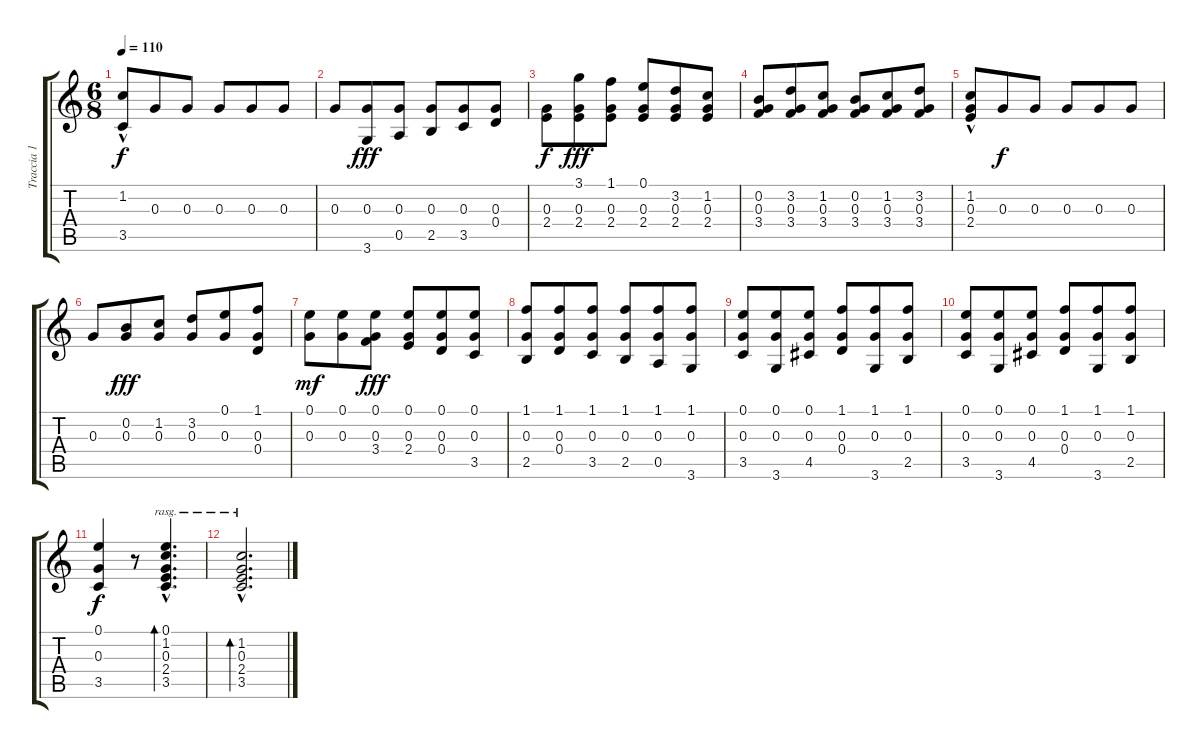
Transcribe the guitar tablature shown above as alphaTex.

\track ("Traccia 1" "Traccia 1") {instrument acousticguitarnylon}
\staff {score tabs}
\tuning (E4 B3 G3 D3 A2 E2) {hide}
\ts (6 8)
\tempo 110
\clef g2
\ks c
(1.2 3.5{hac}).8{dy f} 0.3.8 0.3.8 0.3.8 0.3.8 0.3.8 |
0.3.8 (0.3 3.6).8{dy fff} (0.3 0.5).8 (0.3 2.5).8 (0.3 3.5).8 (0.3 0.4).8 |
(0.3 2.4).8{dy f} (3.1 0.3 2.4).8{dy fff} (1.1 0.3 2.4).8 (0.1 0.3 2.4).8 (3.2 0.3 2.4).8 (1.2 0.3 2.4).8 |
(0.2 0.3 3.4).8 (3.2 0.3 3.4).8 (1.2 0.3 3.4).8 (0.2 0.3 3.4).8 (1.2 0.3 3.4).8 (3.2 0.3 3.4).8 |
(1.2{hac} 0.3 2.4{hac}).8 0.3.8{dy f} 0.3.8 0.3.8 0.3.8 0.3.8 |
0.3.8 (0.2 0.3).8{dy fff} (1.2 0.3).8 (3.2 0.3).8 (0.1 0.3).8 (1.1 0.3 0.4).8 |
(0.1 0.3).8{dy mf} (0.1 0.3).8 (0.1 0.3 3.4).8{dy fff} (0.1 0.3 2.4).8 (0.1 0.3 0.4).8 (0.1 0.3 3.5).8 |
(1.1 0.3 2.5).8 (1.1 0.3 0.4).8 (1.1 0.3 3.5).8 (1.1 0.3 2.5).8 (1.1 0.3 0.5).8 (1.1 0.3 3.6).8 |
(0.1 0.3 3.5).8 (0.1 0.3 3.6).8 (0.1 0.3 4.5).8 (1.1 0.3 0.4).8 (1.1 0.3 3.6).8 (1.1 0.3 2.5).8 |
(0.1 0.3 3.5).8 (0.1 0.3 3.6).8 (0.1 0.3 4.5).8 (1.1 0.3 0.4).8 (1.1 0.3 3.6).8 (1.1 0.3 2.5).8 |
(0.1 0.3 3.5).4{dy f} r.8 (0.1{hac} 1.2{hac} 0.3{hac} 2.4{hac} 3.5{hac}).4{d bd 60 rasg ii} |
(1.2{hac} 0.3{hac} 2.4{hac} 3.5{hac}).2{d bd 480 rasg ii}
